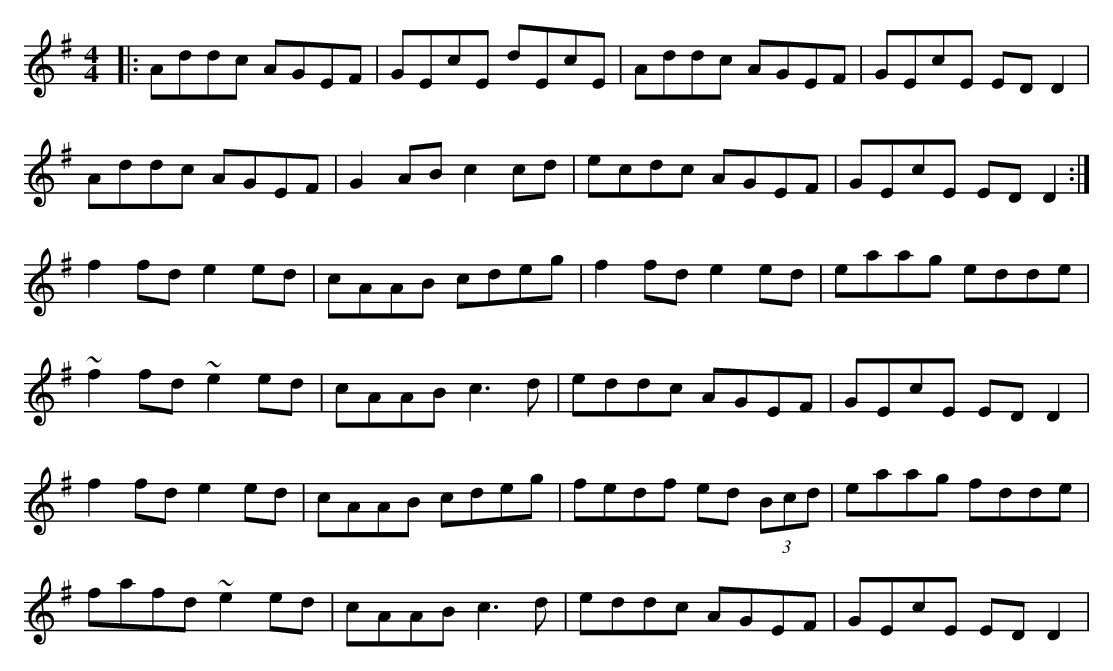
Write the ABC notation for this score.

X:1
M:4/4
K:Dmix
|:Addc AGEF|GEcE dEcE|Addc AGEF|GEcE ED D2|
Addc AGEF|G2AB c2cd|ecdc AGEF|GEcE ED D2:|
f2 fd e2 ed|cAAB cdeg|f2 fd e2 ed|eaag edde|
~f2 fd ~e2 ed|cAAB c3 d|eddc AGEF|GEcE ED D2|
f2 fd e2 ed|cAAB cdeg|fedf ed (3Bcd|eaag fdde|
fafd ~e2 ed|cAAB c3 d|eddc AGEF|GEcE ED D2|
